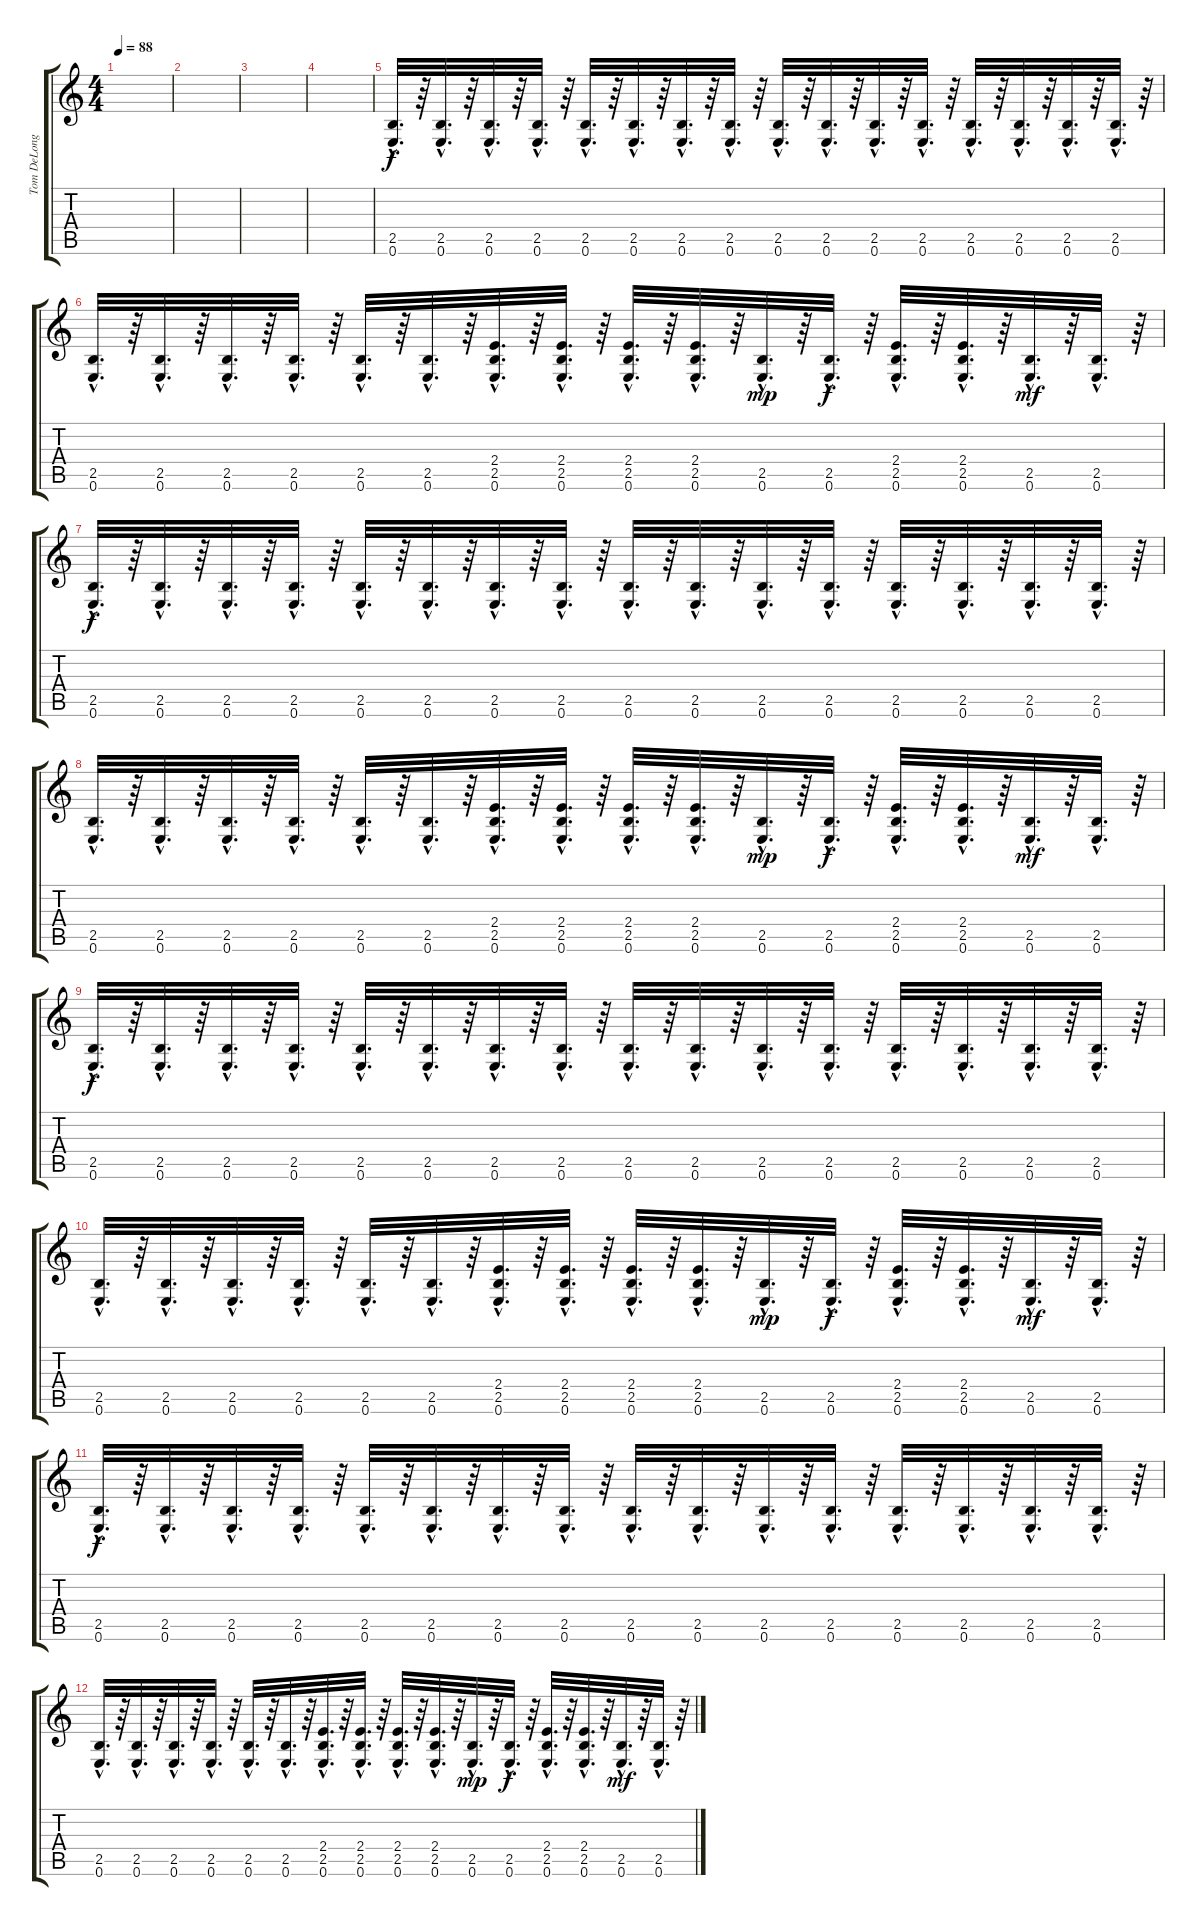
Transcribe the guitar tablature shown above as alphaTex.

\track ("Tom DeLonge - Guitar 2" "Tom DeLong") {instrument distortionguitar}
\staff {score tabs}
\tuning (E4 B3 G3 D3 A2 E2) {hide}
\ts (4 4)
\tempo 88
\clef g2
\ks c
|
|
|
|
(2.5{hac} 0.6{hac}).32{d} r.64 (2.5{hac} 0.6{hac}).32{d} r.64 (2.5{hac} 0.6{hac}).32{d} r.64 (2.5{hac} 0.6{hac}).32{d} r.64 (2.5{hac} 0.6{hac}).32{d} r.64 (2.5{hac} 0.6{hac}).32{d} r.64 (2.5{hac} 0.6{hac}).32{d} r.64 (2.5{hac} 0.6{hac}).32{d} r.64 (2.5{hac} 0.6{hac}).32{d} r.64 (2.5{hac} 0.6{hac}).32{d} r.64 (2.5{hac} 0.6{hac}).32{d} r.64 (2.5{hac} 0.6{hac}).32{d} r.64 (2.5{hac} 0.6{hac}).32{d} r.64 (2.5{hac} 0.6{hac}).32{d} r.64 (2.5{hac} 0.6{hac}).32{d} r.64 (2.5{hac} 0.6{hac}).32{d} r.64 |
(2.5{hac} 0.6{hac}).32{d} r.64 (2.5{hac} 0.6{hac}).32{d} r.64 (2.5{hac} 0.6{hac}).32{d} r.64 (2.5{hac} 0.6{hac}).32{d} r.64 (2.5{hac} 0.6{hac}).32{d} r.64 (2.5{hac} 0.6{hac}).32{d} r.64 (2.4{hac} 2.5{hac} 0.6{hac}).32{d} r.64 (2.4{hac} 2.5{hac} 0.6{hac}).32{d} r.64 (2.4{hac} 2.5{hac} 0.6{hac}).32{d} r.64 (2.4{hac} 2.5{hac} 0.6{hac}).32{d} r.64 (2.5{hac} 0.6{hac}).32{d dy mp} r.64 (2.5{hac} 0.6{hac}).32{d dy f} r.64 (2.4{hac} 2.5{hac} 0.6{hac}).32{d} r.64 (2.4{hac} 2.5{hac} 0.6{hac}).32{d} r.64 (2.5{hac} 0.6{hac}).32{d dy mf} r.64 (2.5{hac} 0.6{hac}).32{d} r.64 |
(2.5{hac} 0.6{hac}).32{d dy f} r.64 (2.5{hac} 0.6{hac}).32{d} r.64 (2.5{hac} 0.6{hac}).32{d} r.64 (2.5{hac} 0.6{hac}).32{d} r.64 (2.5{hac} 0.6{hac}).32{d} r.64 (2.5{hac} 0.6{hac}).32{d} r.64 (2.5{hac} 0.6{hac}).32{d} r.64 (2.5{hac} 0.6{hac}).32{d} r.64 (2.5{hac} 0.6{hac}).32{d} r.64 (2.5{hac} 0.6{hac}).32{d} r.64 (2.5{hac} 0.6{hac}).32{d} r.64 (2.5{hac} 0.6{hac}).32{d} r.64 (2.5{hac} 0.6{hac}).32{d} r.64 (2.5{hac} 0.6{hac}).32{d} r.64 (2.5{hac} 0.6{hac}).32{d} r.64 (2.5{hac} 0.6{hac}).32{d} r.64 |
(2.5{hac} 0.6{hac}).32{d} r.64 (2.5{hac} 0.6{hac}).32{d} r.64 (2.5{hac} 0.6{hac}).32{d} r.64 (2.5{hac} 0.6{hac}).32{d} r.64 (2.5{hac} 0.6{hac}).32{d} r.64 (2.5{hac} 0.6{hac}).32{d} r.64 (2.4{hac} 2.5{hac} 0.6{hac}).32{d} r.64 (2.4{hac} 2.5{hac} 0.6{hac}).32{d} r.64 (2.4{hac} 2.5{hac} 0.6{hac}).32{d} r.64 (2.4{hac} 2.5{hac} 0.6{hac}).32{d} r.64 (2.5{hac} 0.6{hac}).32{d dy mp} r.64 (2.5{hac} 0.6{hac}).32{d dy f} r.64 (2.4{hac} 2.5{hac} 0.6{hac}).32{d} r.64 (2.4{hac} 2.5{hac} 0.6{hac}).32{d} r.64 (2.5{hac} 0.6{hac}).32{d dy mf} r.64 (2.5{hac} 0.6{hac}).32{d} r.64 |
(2.5{hac} 0.6{hac}).32{d dy f} r.64 (2.5{hac} 0.6{hac}).32{d} r.64 (2.5{hac} 0.6{hac}).32{d} r.64 (2.5{hac} 0.6{hac}).32{d} r.64 (2.5{hac} 0.6{hac}).32{d} r.64 (2.5{hac} 0.6{hac}).32{d} r.64 (2.5{hac} 0.6{hac}).32{d} r.64 (2.5{hac} 0.6{hac}).32{d} r.64 (2.5{hac} 0.6{hac}).32{d} r.64 (2.5{hac} 0.6{hac}).32{d} r.64 (2.5{hac} 0.6{hac}).32{d} r.64 (2.5{hac} 0.6{hac}).32{d} r.64 (2.5{hac} 0.6{hac}).32{d} r.64 (2.5{hac} 0.6{hac}).32{d} r.64 (2.5{hac} 0.6{hac}).32{d} r.64 (2.5{hac} 0.6{hac}).32{d} r.64 |
(2.5{hac} 0.6{hac}).32{d} r.64 (2.5{hac} 0.6{hac}).32{d} r.64 (2.5{hac} 0.6{hac}).32{d} r.64 (2.5{hac} 0.6{hac}).32{d} r.64 (2.5{hac} 0.6{hac}).32{d} r.64 (2.5{hac} 0.6{hac}).32{d} r.64 (2.4{hac} 2.5{hac} 0.6{hac}).32{d} r.64 (2.4{hac} 2.5{hac} 0.6{hac}).32{d} r.64 (2.4{hac} 2.5{hac} 0.6{hac}).32{d} r.64 (2.4{hac} 2.5{hac} 0.6{hac}).32{d} r.64 (2.5{hac} 0.6{hac}).32{d dy mp} r.64 (2.5{hac} 0.6{hac}).32{d dy f} r.64 (2.4{hac} 2.5{hac} 0.6{hac}).32{d} r.64 (2.4{hac} 2.5{hac} 0.6{hac}).32{d} r.64 (2.5{hac} 0.6{hac}).32{d dy mf} r.64 (2.5{hac} 0.6{hac}).32{d} r.64 |
(2.5{hac} 0.6{hac}).32{d dy f} r.64 (2.5{hac} 0.6{hac}).32{d} r.64 (2.5{hac} 0.6{hac}).32{d} r.64 (2.5{hac} 0.6{hac}).32{d} r.64 (2.5{hac} 0.6{hac}).32{d} r.64 (2.5{hac} 0.6{hac}).32{d} r.64 (2.5{hac} 0.6{hac}).32{d} r.64 (2.5{hac} 0.6{hac}).32{d} r.64 (2.5{hac} 0.6{hac}).32{d} r.64 (2.5{hac} 0.6{hac}).32{d} r.64 (2.5{hac} 0.6{hac}).32{d} r.64 (2.5{hac} 0.6{hac}).32{d} r.64 (2.5{hac} 0.6{hac}).32{d} r.64 (2.5{hac} 0.6{hac}).32{d} r.64 (2.5{hac} 0.6{hac}).32{d} r.64 (2.5{hac} 0.6{hac}).32{d} r.64 |
(2.5{hac} 0.6{hac}).32{d} r.64 (2.5{hac} 0.6{hac}).32{d} r.64 (2.5{hac} 0.6{hac}).32{d} r.64 (2.5{hac} 0.6{hac}).32{d} r.64 (2.5{hac} 0.6{hac}).32{d} r.64 (2.5{hac} 0.6{hac}).32{d} r.64 (2.4{hac} 2.5{hac} 0.6{hac}).32{d} r.64 (2.4{hac} 2.5{hac} 0.6{hac}).32{d} r.64 (2.4{hac} 2.5{hac} 0.6{hac}).32{d} r.64 (2.4{hac} 2.5{hac} 0.6{hac}).32{d} r.64 (2.5{hac} 0.6{hac}).32{d dy mp} r.64 (2.5{hac} 0.6{hac}).32{d dy f} r.64 (2.4{hac} 2.5{hac} 0.6{hac}).32{d} r.64 (2.4{hac} 2.5{hac} 0.6{hac}).32{d} r.64 (2.5{hac} 0.6{hac}).32{d dy mf} r.64 (2.5{hac} 0.6{hac}).32{d} r.64
